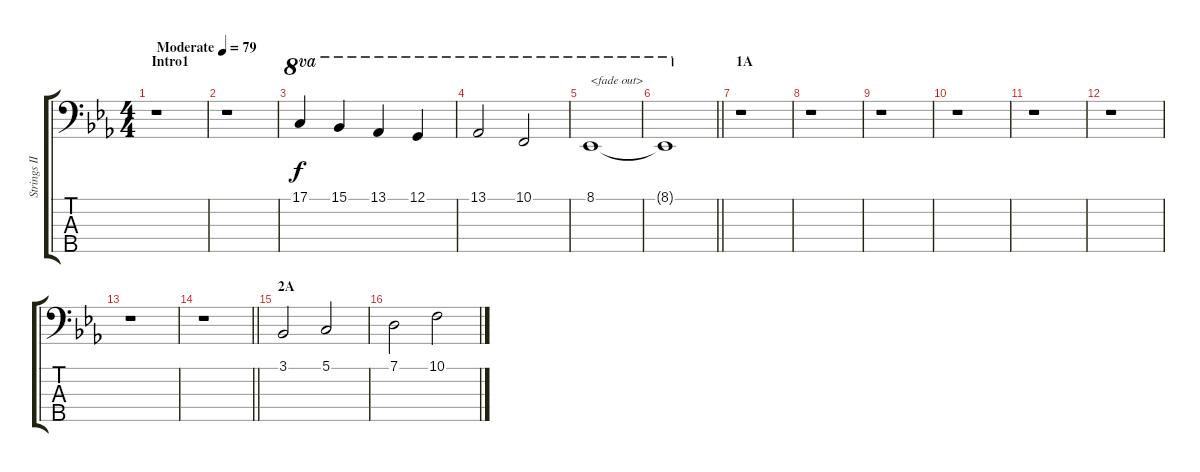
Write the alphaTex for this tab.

\track ("Strings III" "Strings II") {instrument stringensemble1}
\staff {score tabs}
\tuning (G2 D2 A1 E1 B0) {hide}
\ts (4 4)
\section ("" "Intro1")
\tempo (79 "Moderate")
\clef f4
\ks eb
r.1{dy f instrument stringensemble1} |
r.1 |
17.1.4{ot 8va} 15.1.4{ot 8va} 13.1.4{ot 8va} 12.1.4{ot 8va} |
13.1.2{ot 8va} 10.1.2{ot 8va} |
8.1.1{ot 8va txt "<fade out>" volume 0} |
\barLineRight lightlight
8.1{t}.1{ot 8va} |
\section ("" "1A")
r.1 |
r.1{volume 14} |
r.1 |
r.1 |
r.1 |
r.1 |
r.1 |
\barLineRight lightlight
r.1 |
\section ("" "2A")
3.1.2 5.1.2 |
7.1.2 10.1.2
